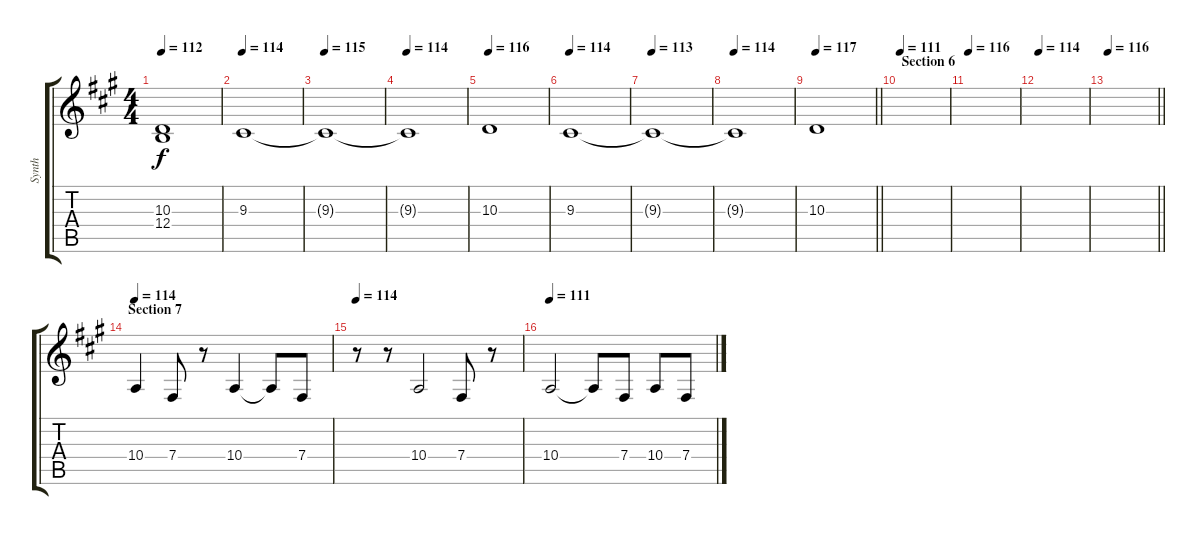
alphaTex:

\track ("Synth" "Synth") {instrument stringensemble1}
\staff {score tabs}
\tuning (B3 Ab3 E3 B2 Gb2 B1) {hide}
\ts (4 4)
\tempo 112
\clef g2
\ks f#minor
(10.3{t} 12.4{t}).1{dy f} |
\tempo 114
9.3.1 |
\tempo 115
9.3{t}.1 |
\tempo 114
9.3{t}.1 |
\tempo 116
10.3.1 |
\tempo 114
9.3.1 |
\tempo 113
9.3{t}.1 |
\tempo 114
9.3{t}.1 |
\tempo 117
\barLineRight lightlight
10.3.1 |
\section ("" "Section 6")
\tempo 111
|
\tempo 116
|
\tempo 114
|
\tempo 116
\barLineRight lightlight
|
\section ("" "Section 7")
\tempo 114
10.4.4{instrument tangoaccordion} 7.4.8 r.8 10.4.4 10.4{t}.8 7.4.8 |
\tempo 114
r.8 r.8 10.4.2 7.4.8 r.8 |
\tempo 111
10.4.2 10.4{t}.8 7.4.8 10.4.8 7.4.8
